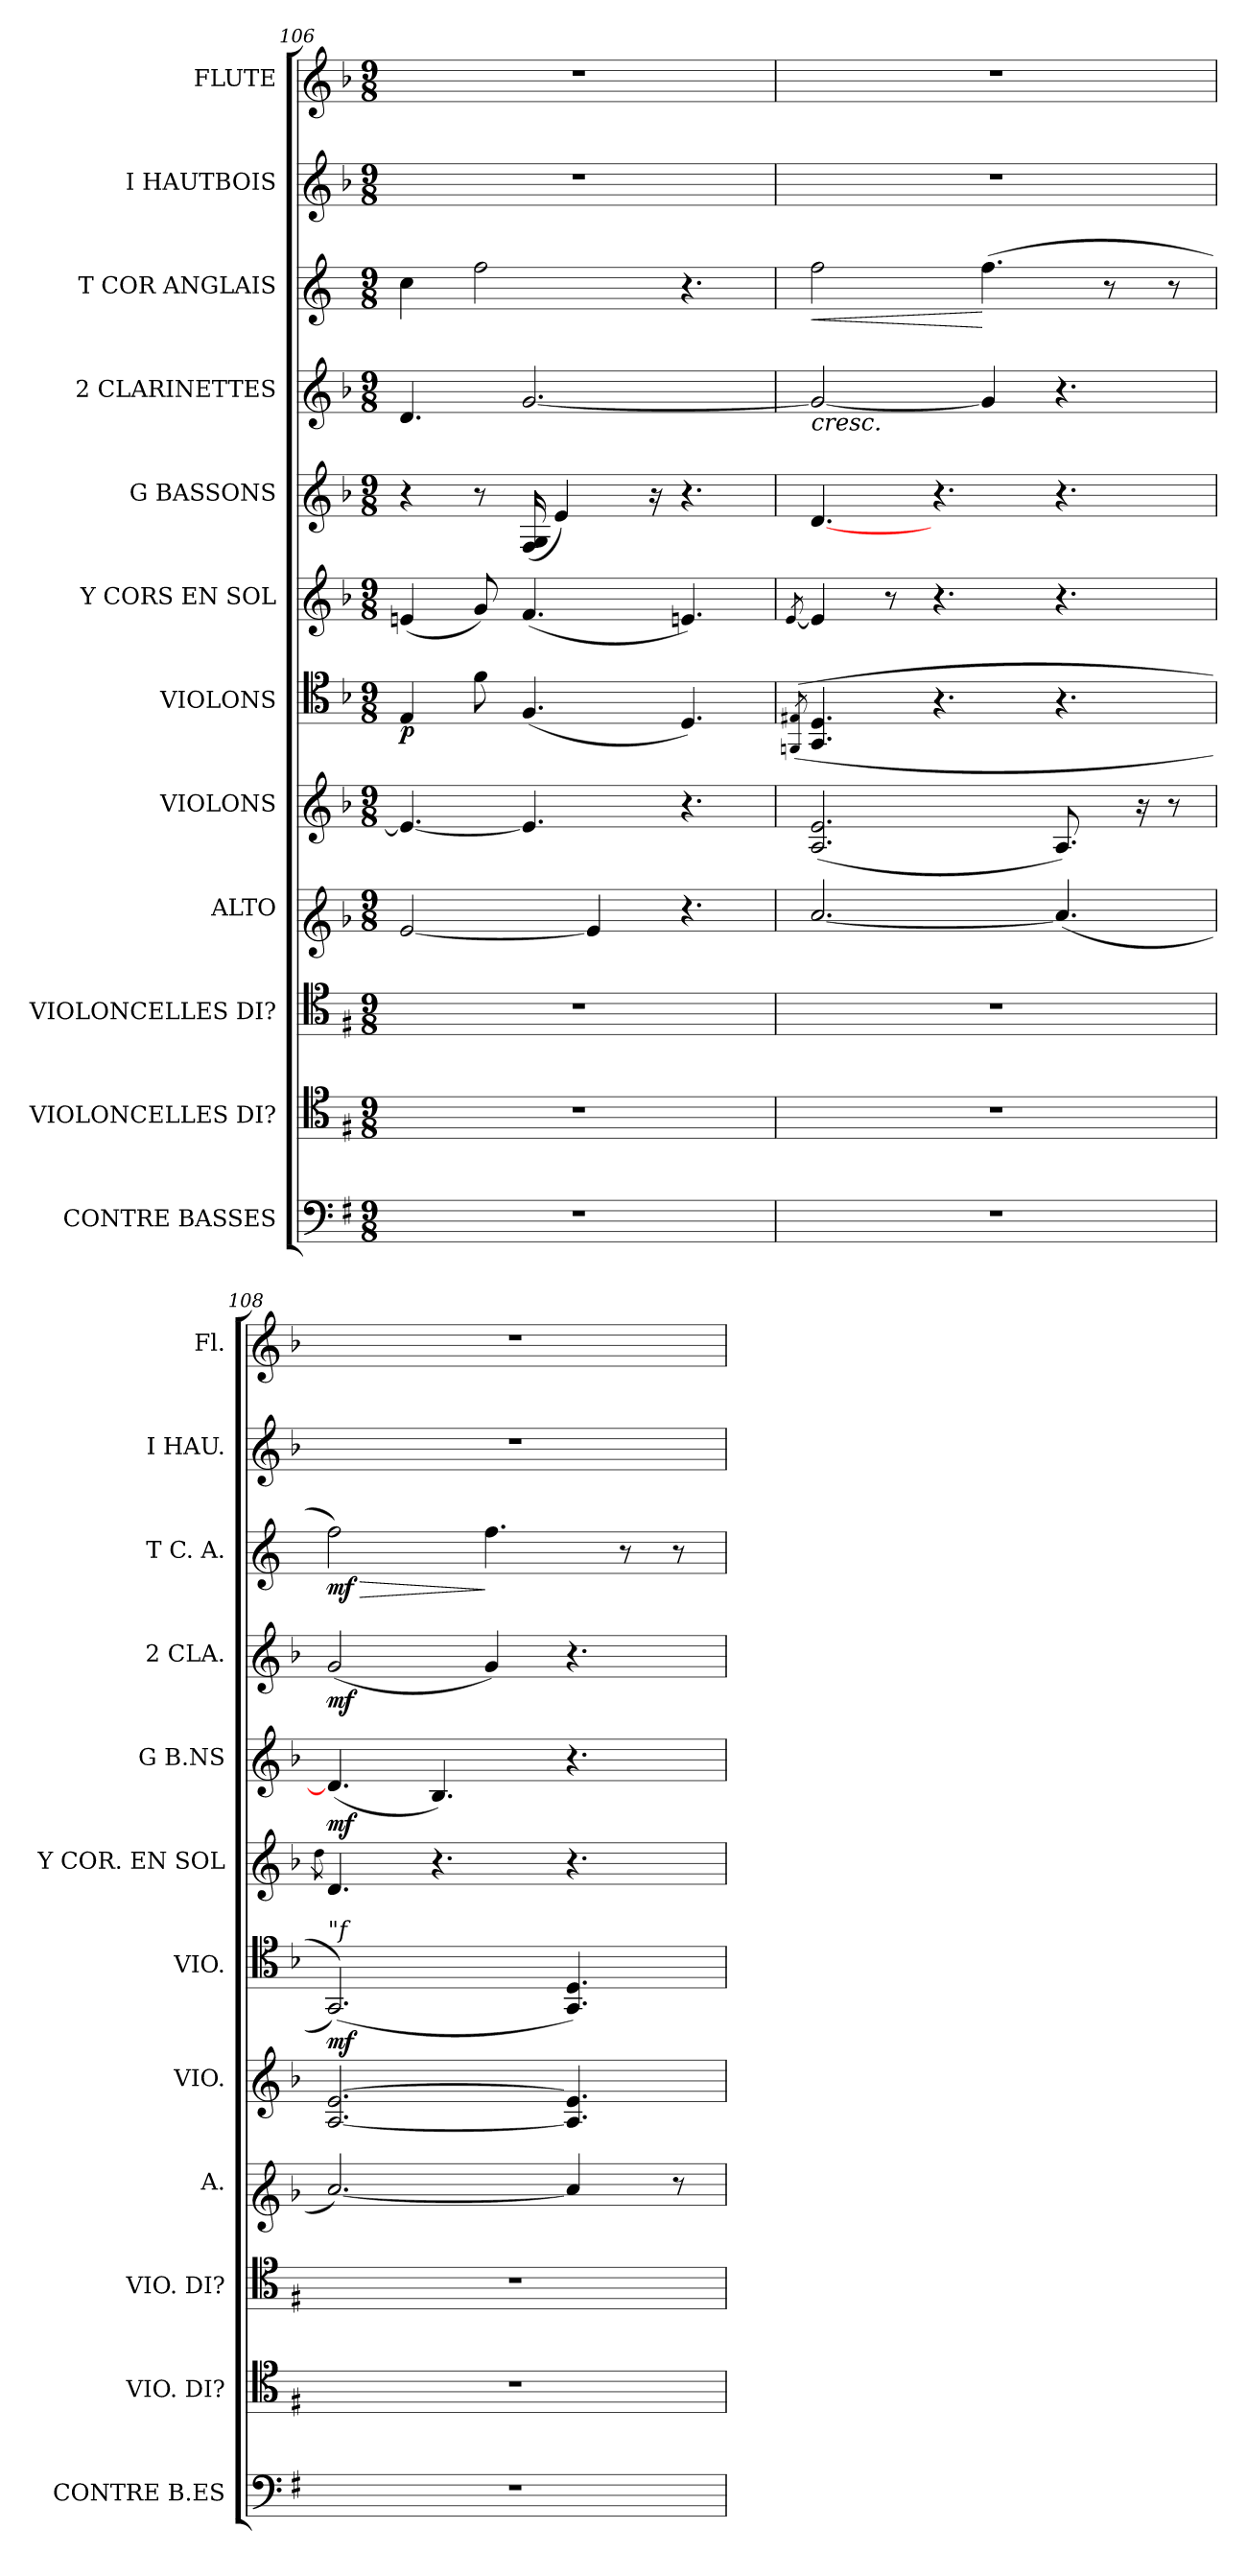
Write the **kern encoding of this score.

**kern	**kern	**kern	**kern	**dynam	**kern	**kern	**dynam	**kern	**kern	**dynam	**kern	**dynam	**kern	**dynam	**kern	**kern
*part12	*part11	*part10	*part9	*part9	*part8	*part7	*part7	*part6	*part5	*part5	*part4	*part4	*part3	*part3	*part2	*part1
*staff12	*staff11	*staff10	*staff9	*staff9	*staff8	*staff7	*staff7	*staff6	*staff5	*staff5	*staff4	*staff4	*staff3	*staff3	*staff2	*staff1
*I"CONTRE BASSES	*I"VIOLONCELLES DI?	*I"VIOLONCELLES DI?	*I"ALTO	*	*I"VIOLONS	*I"VIOLONS	*	*I"Y CORS EN SOL	*I"G BASSONS	*	*I"2 CLARINETTES	*	*I"T COR ANGLAIS	*	*I"I HAUTBOIS	*I"FLUTE
*I'CONTRE B.ES	*I'VIO. DI?	*I'VIO. DI?	*I'A.	*	*I'VIO.	*I'VIO.	*	*I'Y COR. EN SOL	*I'G B.NS	*	*I'2 CLA.	*	*I'T C. A.	*	*I'I HAU.	*I'Fl.
!!LO:LB:g=z
*clefF4	*clefC4	*clefC4	*clefG1	*	*clefG2	*clefC4	*	*clefG2	*clefG2	*	*clefG2	*	*clefG2	*	*clefG2	*clefG2
*	*	*	*	*	*	*	*	*	*	*	*	*	*ITrd4c7	*	*	*
*k[f#]	*k[f#]	*k[f#]	*k[b-]	*	*k[b-]	*k[b-]	*	*k[b-]	*k[b-]	*	*k[b-]	*	*k[b-]	*	*k[b-]	*k[b-]
*G:	*G:	*G:	*F:	*	*F:	*F:	*	*F:	*F:	*	*F:	*	*F:	*	*F:	*F:
*M9/8	*M9/8	*M9/8	*M9/8	*	*M9/8	*M9/8	*	*M9/8	*M9/8	*	*M9/8	*	*M9/8	*	*M9/8	*M9/8
=106	=106	=106	=106	=106	=106	=106	=106	=106	=106	=106	=106	=106	=106	=106	=106	=106
!LO:N:vis=1	!LO:N:vis=1	!LO:N:vis=1	!	!	!	!	!	!	!	!	!	!	!	!	!LO:N:vis=1	!LO:N:vis=1
8%9r	8%9r	8%9r	[<2gi/	.	4.ei/_<	4Ei/	p	(4eni/	4r	.	4.di/	.	4fi\	.	8%9r	8%9r
.	.	.	.	.	.	8fi\	.	8gi/)	8r	.	.	.	2b-i\	.	.	.
.	.	.	.	.	4.ei/]	(4.Fi/	.	(4.fi/	(16Fi/ 16Gi	.	[<2.gi/	.	.	.	.	.
.	.	.	.	.	.	.	.	.	4ei/)	.	.	.	.	.	.	.
.	.	.	4gi/]	.	.	.	.	.	.	.	.	.	.	.	.	.
.	.	.	.	.	.	.	.	.	16r	.	.	.	.	.	.	.
.	.	.	4.r	.	4.r	4.Di/)	.	4.eni/)	4.r	.	.	.	4.r	.	.	.
=107	=107	=107	=107	=107	=107	=107	=107	=107	=107	=107	=107	=107	=107	=107	=107	=107
.	.	.	.	.	.	((8qFFni/ 8qE#Xi	.	[>8qei/	.	.	.	.	.	.	.	.
!LO:N:vis=1	!LO:N:vis=1	!LO:N:vis=1	!	!	!	!	!	!	!	!	!	!LO:HP:b	!	!LO:HP:b	!LO:N:vis=1	!LO:N:vis=1
8%9r	8%9r	8%9r	[<2.cci/	.	(2.Ai/ 2.ei	4.GGi/ 4.Di	.	4ei/]	[<4.di/	.	2gi/_<	<	2b-i\	<	8%9r	8%9r
.	.	.	.	.	.	.	.	8r	.	.	.	.	.	.	.	.
.	.	.	.	.	.	4.r	.	4.r	4.r	.	.	.	.	.	.	.
.	.	.	.	.	.	.	.	.	.	.	4gi/]	.	(4.b-i\	[	.	.
.	.	.	(4.cci/]	.	8.Ai/)	4.r	.	4.r	4.r	.	4.r	.	.	.	.	.
.	.	.	.	.	.	.	.	.	.	.	.	.	8r	.	.	.
.	.	.	.	.	16r	.	.	.	.	.	.	.	.	.	.	.
.	.	.	.	.	8r	.	.	.	.	.	.	.	8r	.	.	.
=108	=108	=108	=108	=108	=108	=108	=108	=108	=108	=108	=108	=108	=108	=108	=108	=108
.	.	.	.	.	.	.	.	8qddi\	.	.	.	.	.	.	.	.
!	!	!	!	!	!	!LO:TX:a:i:t="f	!	!	!	!	!	!	!	!	!	!
!LO:N:vis=1	!LO:N:vis=1	!LO:N:vis=1	!	!	!	!	!	!	!	!	!	!	!	!LO:HP:b	!LO:N:vis=1	!LO:N:vis=1
8%9r	8%9r	8%9r	[<2.cci/)	mf mf	[<2.Ai/ [>2.ei	(2.GGi/))	mf	4.di/	(4.di/]	mf	(2gi/	mf	2b-i\)	> mf	8%9r	8%9r
.	.	.	.	.	.	.	.	4.r	4.B-i/)	.	.	.	.	.	.	.
.	.	.	.	.	.	.	.	.	.	.	4gi/)	[	4.b-i\	]	.	.
.	.	.	4cci/]	.	4.Ai/] 4.ei]	4.GGi/ 4.Di)	.	4.r	4.r	.	4.r	.	.	.	.	.
.	.	.	.	.	.	.	.	.	.	.	.	.	8r	.	.	.
.	.	.	8r	.	.	.	.	.	.	.	.	.	8r	.	.	.
=	=	=	=	=	=	=	=	=	=	=	=	=	=	=	=	=
*-	*-	*-	*-	*-	*-	*-	*-	*-	*-	*-	*-	*-	*-	*-	*-	*-
